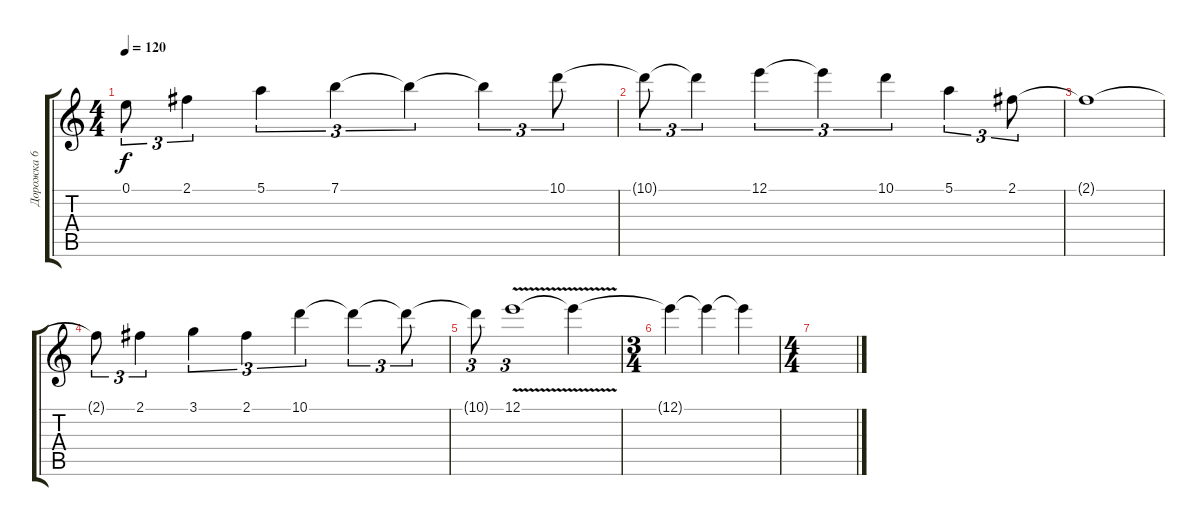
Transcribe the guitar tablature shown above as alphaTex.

\track ("Дорожка 6" "Дорожка 6") {instrument overdrivenguitar}
\staff {score tabs}
\tuning (E4 B3 G3 D3 A2 E2) {hide}
\ts (4 4)
\tempo 120
\clef g2
\ks c
0.1{t}.8{tu (3 2) dy f} 2.1.4{tu (3 2)} 5.1.4{tu (3 2)} 7.1.4{tu (3 2)} 7.1{t}.4{tu (3 2)} 7.1{t}.4{tu (3 2)} 10.1.8{tu (3 2)} |
10.1{t}.8{tu (3 2)} 10.1{t}.4{tu (3 2)} 12.1.4{tu (3 2)} 12.1{t}.4{tu (3 2)} 10.1.4{tu (3 2)} 5.1.4{tu (3 2)} 2.1.8{tu (3 2)} |
2.1{t}.1 |
2.1{t}.8{tu (3 2)} 2.1.4{tu (3 2)} 3.1.4{tu (3 2)} 2.1.4{tu (3 2)} 10.1.4{tu (3 2)} 10.1{t}.4{tu (3 2)} 10.1{t}.8{tu (3 2)} |
10.1{t}.8{tu (3 2)} 12.1{v}.1{tu (3 2)} 12.1{t}.4 |
\ts (3 4)
12.1{t}.4 12.1{t}.4 12.1{t}.4 |
\ts (4 4)
